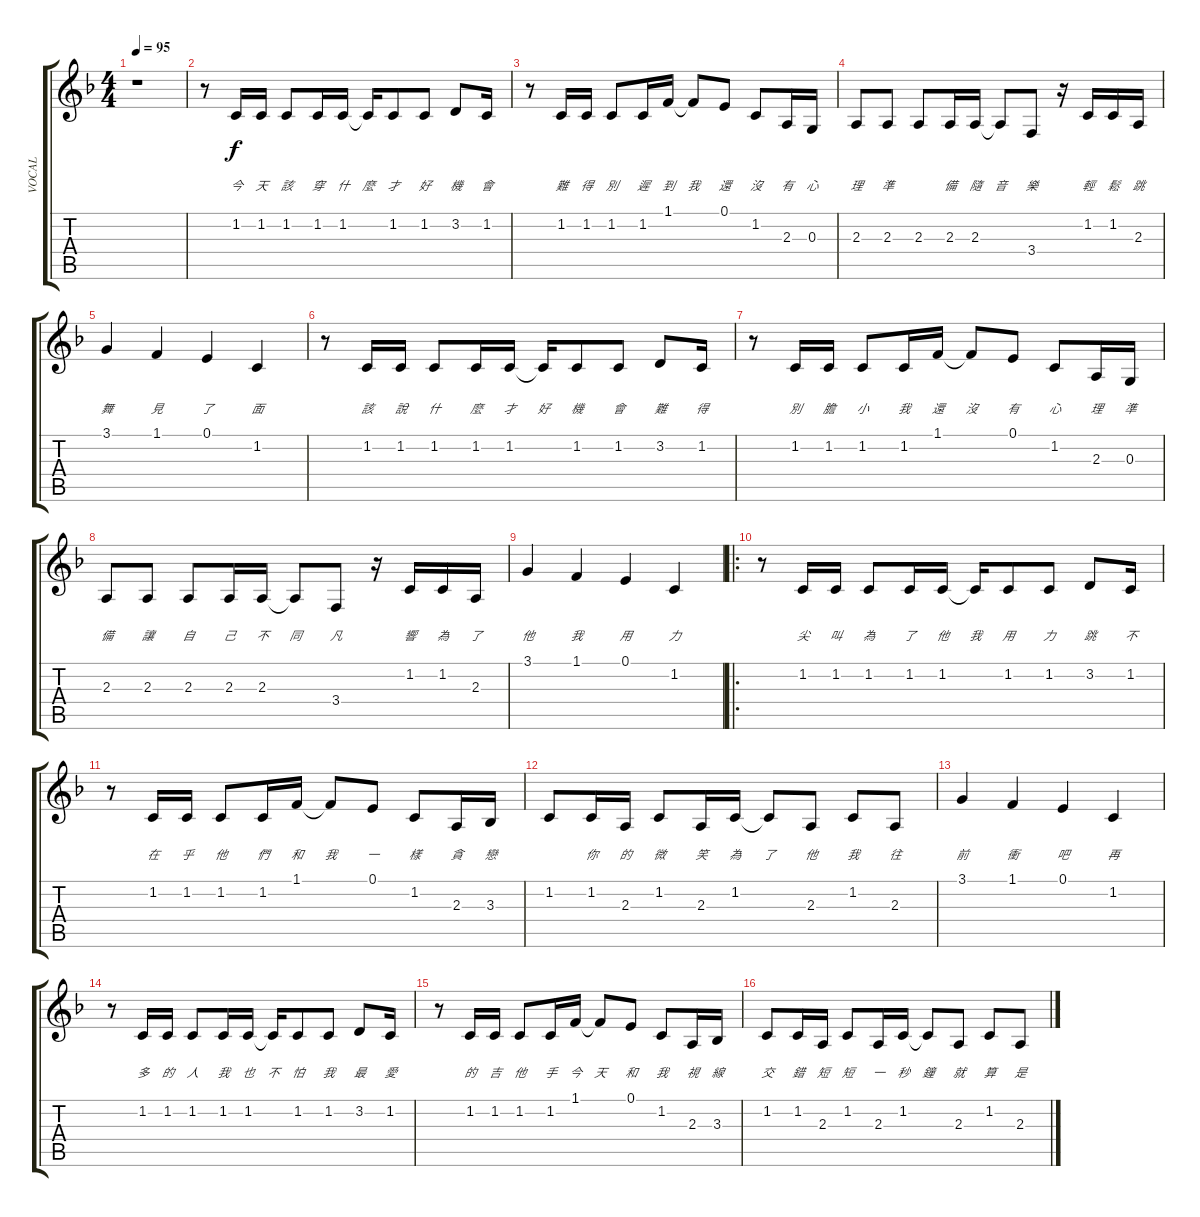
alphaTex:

\track ("VOCAL" "VOCAL") {instrument electricgrandpiano}
\staff {score tabs}
\tuning (E4 B3 G3 D3 A2 E2) {hide}
\ts (4 4)
\tempo 95
\clef g2
\ks f
r.1{dy f instrument electricgrandpiano} |
r.8 1.2.16{lyrics (0 "") lyrics (1 "") lyrics (2 "") lyrics (3 "今") lyrics (4 "")} 1.2.16{lyrics (0 "") lyrics (1 "") lyrics (2 "") lyrics (3 "天") lyrics (4 "")} 1.2.8{lyrics (0 "") lyrics (1 "") lyrics (2 "") lyrics (3 "該") lyrics (4 "")} 1.2.16{lyrics (0 "") lyrics (1 "") lyrics (2 "") lyrics (3 "穿") lyrics (4 "")} 1.2.16{lyrics (0 "") lyrics (1 "") lyrics (2 "") lyrics (3 "什") lyrics (4 "")} 1.2{t}.16{lyrics (0 "") lyrics (1 "") lyrics (2 "") lyrics (3 "麼") lyrics (4 "")} 1.2.8{lyrics (0 "") lyrics (1 "") lyrics (2 "") lyrics (3 "才") lyrics (4 "")} 1.2.8{lyrics (0 "") lyrics (1 "") lyrics (2 "") lyrics (3 "好　") lyrics (4 "")} 3.2.8{lyrics (0 "") lyrics (1 "") lyrics (2 "") lyrics (3 "機") lyrics (4 "")} 1.2.16{lyrics (0 "") lyrics (1 "") lyrics (2 "") lyrics (3 "會") lyrics (4 "")} |
r.8 1.2.16{lyrics (0 "") lyrics (1 "") lyrics (2 "") lyrics (3 "難") lyrics (4 "")} 1.2.16{lyrics (0 "") lyrics (1 "") lyrics (2 "") lyrics (3 "得") lyrics (4 "")} 1.2.8{lyrics (0 "") lyrics (1 "") lyrics (2 "") lyrics (3 "別") lyrics (4 "")} 1.2.16{lyrics (0 "") lyrics (1 "") lyrics (2 "") lyrics (3 "遲") lyrics (4 "")} 1.1.16{lyrics (0 "") lyrics (1 "") lyrics (2 "") lyrics (3 "到") lyrics (4 "")} 1.1{t}.8{lyrics (0 "") lyrics (1 "") lyrics (2 "") lyrics (3 "我") lyrics (4 "")} 0.1.8{lyrics (0 "") lyrics (1 "") lyrics (2 "") lyrics (3 "還") lyrics (4 "")} 1.2.8{lyrics (0 "") lyrics (1 "") lyrics (2 "") lyrics (3 "沒") lyrics (4 "")} 2.3.16{lyrics (0 "") lyrics (1 "") lyrics (2 "") lyrics (3 "有") lyrics (4 "")} 0.3.16{lyrics (0 "") lyrics (1 "") lyrics (2 "") lyrics (3 "心") lyrics (4 "")} |
2.3.8{lyrics (0 "") lyrics (1 "") lyrics (2 "") lyrics (3 "理") lyrics (4 "")} 2.3.8{lyrics (0 "") lyrics (1 "") lyrics (2 "") lyrics (3 "準") lyrics (4 "")} 2.3.8{lyrics (0 "") lyrics (1 "") lyrics (2 "") lyrics (3 "") lyrics (4 "")} 2.3.16{lyrics (0 "") lyrics (1 "") lyrics (2 "") lyrics (3 "備　") lyrics (4 "")} 2.3.16{lyrics (0 "") lyrics (1 "") lyrics (2 "") lyrics (3 "隨") lyrics (4 "")} 2.3{t}.8{lyrics (0 "") lyrics (1 "") lyrics (2 "") lyrics (3 "音") lyrics (4 "")} 3.4.8{lyrics (0 "") lyrics (1 "") lyrics (2 "") lyrics (3 "樂") lyrics (4 "")} r.16 1.2.16{lyrics (0 "") lyrics (1 "") lyrics (2 "") lyrics (3 "輕") lyrics (4 "")} 1.2.16{lyrics (0 "") lyrics (1 "") lyrics (2 "") lyrics (3 "鬆") lyrics (4 "")} 2.3.16{lyrics (0 "") lyrics (1 "") lyrics (2 "") lyrics (3 "跳") lyrics (4 "")} |
3.1.4{lyrics (0 "") lyrics (1 "") lyrics (2 "") lyrics (3 "舞") lyrics (4 "")} 1.1.4{lyrics (0 "") lyrics (1 "") lyrics (2 "") lyrics (3 "見") lyrics (4 "")} 0.1.4{lyrics (0 "") lyrics (1 "") lyrics (2 "") lyrics (3 "了") lyrics (4 "")} 1.2.4{lyrics (0 "") lyrics (1 "") lyrics (2 "") lyrics (3 "面") lyrics (4 "")} |
r.8 1.2.16{lyrics (0 "") lyrics (1 "") lyrics (2 "") lyrics (3 "該") lyrics (4 "")} 1.2.16{lyrics (0 "") lyrics (1 "") lyrics (2 "") lyrics (3 "說") lyrics (4 "")} 1.2.8{lyrics (0 "") lyrics (1 "") lyrics (2 "") lyrics (3 "什") lyrics (4 "")} 1.2.16{lyrics (0 "") lyrics (1 "") lyrics (2 "") lyrics (3 "麼") lyrics (4 "")} 1.2.16{lyrics (0 "") lyrics (1 "") lyrics (2 "") lyrics (3 "才") lyrics (4 "")} 1.2{t}.16{lyrics (0 "") lyrics (1 "") lyrics (2 "") lyrics (3 "好　") lyrics (4 "")} 1.2.8{lyrics (0 "") lyrics (1 "") lyrics (2 "") lyrics (3 "機") lyrics (4 "")} 1.2.8{lyrics (0 "") lyrics (1 "") lyrics (2 "") lyrics (3 "會") lyrics (4 "")} 3.2.8{lyrics (0 "") lyrics (1 "") lyrics (2 "") lyrics (3 "難") lyrics (4 "")} 1.2.16{lyrics (0 "") lyrics (1 "") lyrics (2 "") lyrics (3 "得") lyrics (4 "")} |
r.8 1.2.16{lyrics (0 "") lyrics (1 "") lyrics (2 "") lyrics (3 "別") lyrics (4 "")} 1.2.16{lyrics (0 "") lyrics (1 "") lyrics (2 "") lyrics (3 "膽") lyrics (4 "")} 1.2.8{lyrics (0 "") lyrics (1 "") lyrics (2 "") lyrics (3 "小") lyrics (4 "")} 1.2.16{lyrics (0 "") lyrics (1 "") lyrics (2 "") lyrics (3 "我") lyrics (4 "")} 1.1.16{lyrics (0 "") lyrics (1 "") lyrics (2 "") lyrics (3 "還") lyrics (4 "")} 1.1{t}.8{lyrics (0 "") lyrics (1 "") lyrics (2 "") lyrics (3 "沒") lyrics (4 "")} 0.1.8{lyrics (0 "") lyrics (1 "") lyrics (2 "") lyrics (3 "有") lyrics (4 "")} 1.2.8{lyrics (0 "") lyrics (1 "") lyrics (2 "") lyrics (3 "心") lyrics (4 "")} 2.3.16{lyrics (0 "") lyrics (1 "") lyrics (2 "") lyrics (3 "理") lyrics (4 "")} 0.3.16{lyrics (0 "") lyrics (1 "") lyrics (2 "") lyrics (3 "準") lyrics (4 "")} |
2.3.8{lyrics (0 "") lyrics (1 "") lyrics (2 "") lyrics (3 "備　") lyrics (4 "")} 2.3.8{lyrics (0 "") lyrics (1 "") lyrics (2 "") lyrics (3 "讓") lyrics (4 "")} 2.3.8{lyrics (0 "") lyrics (1 "") lyrics (2 "") lyrics (3 "自") lyrics (4 "")} 2.3.16{lyrics (0 "") lyrics (1 "") lyrics (2 "") lyrics (3 "己") lyrics (4 "")} 2.3.16{lyrics (0 "") lyrics (1 "") lyrics (2 "") lyrics (3 "不") lyrics (4 "")} 2.3{t}.8{lyrics (0 "") lyrics (1 "") lyrics (2 "") lyrics (3 "同") lyrics (4 "")} 3.4.8{lyrics (0 "") lyrics (1 "") lyrics (2 "") lyrics (3 "凡") lyrics (4 "")} r.16 1.2.16{lyrics (0 "") lyrics (1 "") lyrics (2 "") lyrics (3 "響") lyrics (4 "")} 1.2.16{lyrics (0 "") lyrics (1 "") lyrics (2 "") lyrics (3 "為") lyrics (4 "")} 2.3.16{lyrics (0 "") lyrics (1 "") lyrics (2 "") lyrics (3 "了") lyrics (4 "")} |
3.1.4{lyrics (0 "") lyrics (1 "") lyrics (2 "") lyrics (3 "他") lyrics (4 "")} 1.1.4{lyrics (0 "") lyrics (1 "") lyrics (2 "") lyrics (3 "我") lyrics (4 "")} 0.1.4{lyrics (0 "") lyrics (1 "") lyrics (2 "") lyrics (3 "用") lyrics (4 "")} 1.2.4{lyrics (0 "") lyrics (1 "") lyrics (2 "") lyrics (3 "力") lyrics (4 "")} |
\ro
r.8 1.2.16{lyrics (0 "") lyrics (1 "") lyrics (2 "") lyrics (3 "尖") lyrics (4 "")} 1.2.16{lyrics (0 "") lyrics (1 "") lyrics (2 "") lyrics (3 "叫　") lyrics (4 "")} 1.2.8{lyrics (0 "") lyrics (1 "") lyrics (2 "") lyrics (3 "為") lyrics (4 "")} 1.2.16{lyrics (0 "") lyrics (1 "") lyrics (2 "") lyrics (3 "了") lyrics (4 "")} 1.2.16{lyrics (0 "") lyrics (1 "") lyrics (2 "") lyrics (3 "他") lyrics (4 "")} 1.2{t}.16{lyrics (0 "") lyrics (1 "") lyrics (2 "") lyrics (3 "我") lyrics (4 "")} 1.2.8{lyrics (0 "") lyrics (1 "") lyrics (2 "") lyrics (3 "用") lyrics (4 "")} 1.2.8{lyrics (0 "") lyrics (1 "") lyrics (2 "") lyrics (3 "力") lyrics (4 "")} 3.2.8{lyrics (0 "") lyrics (1 "") lyrics (2 "") lyrics (3 "跳") lyrics (4 "")} 1.2.16{lyrics (0 "") lyrics (1 "") lyrics (2 "") lyrics (3 "不") lyrics (4 "")} |
r.8 1.2.16{lyrics (0 "") lyrics (1 "") lyrics (2 "") lyrics (3 "在") lyrics (4 "")} 1.2.16{lyrics (0 "") lyrics (1 "") lyrics (2 "") lyrics (3 "乎") lyrics (4 "")} 1.2.8{lyrics (0 "") lyrics (1 "") lyrics (2 "") lyrics (3 "他") lyrics (4 "")} 1.2.16{lyrics (0 "") lyrics (1 "") lyrics (2 "") lyrics (3 "們") lyrics (4 "")} 1.1.16{lyrics (0 "") lyrics (1 "") lyrics (2 "") lyrics (3 "和") lyrics (4 "")} 1.1{t}.8{lyrics (0 "") lyrics (1 "") lyrics (2 "") lyrics (3 "我") lyrics (4 "")} 0.1.8{lyrics (0 "") lyrics (1 "") lyrics (2 "") lyrics (3 "一") lyrics (4 "")} 1.2.8{lyrics (0 "") lyrics (1 "") lyrics (2 "") lyrics (3 "樣") lyrics (4 "")} 2.3.16{lyrics (0 "") lyrics (1 "") lyrics (2 "") lyrics (3 "貪") lyrics (4 "")} 3.3.16{lyrics (0 "") lyrics (1 "") lyrics (2 "") lyrics (3 "戀") lyrics (4 "")} |
1.2.8{lyrics (0 "") lyrics (1 "") lyrics (2 "") lyrics (3 "") lyrics (4 "")} 1.2.16{lyrics (0 "") lyrics (1 "") lyrics (2 "") lyrics (3 "你") lyrics (4 "")} 2.3.16{lyrics (0 "") lyrics (1 "") lyrics (2 "") lyrics (3 "的") lyrics (4 "")} 1.2.8{lyrics (0 "") lyrics (1 "") lyrics (2 "") lyrics (3 "微") lyrics (4 "")} 2.3.16{lyrics (0 "") lyrics (1 "") lyrics (2 "") lyrics (3 "笑") lyrics (4 "")} 1.2.16{lyrics (0 "") lyrics (1 "") lyrics (2 "") lyrics (3 "為") lyrics (4 "")} 1.2{t}.8{lyrics (0 "") lyrics (1 "") lyrics (2 "") lyrics (3 "了") lyrics (4 "")} 2.3.8{lyrics (0 "") lyrics (1 "") lyrics (2 "") lyrics (3 "他") lyrics (4 "")} 1.2.8{lyrics (0 "") lyrics (1 "") lyrics (2 "") lyrics (3 "我") lyrics (4 "")} 2.3.8{lyrics (0 "") lyrics (1 "") lyrics (2 "") lyrics (3 "往") lyrics (4 "")} |
3.1.4{lyrics (0 "") lyrics (1 "") lyrics (2 "") lyrics (3 "前") lyrics (4 "")} 1.1.4{lyrics (0 "") lyrics (1 "") lyrics (2 "") lyrics (3 "衝") lyrics (4 "")} 0.1.4{lyrics (0 "") lyrics (1 "") lyrics (2 "") lyrics (3 "吧　") lyrics (4 "")} 1.2.4{lyrics (0 "") lyrics (1 "") lyrics (2 "") lyrics (3 "再") lyrics (4 "")} |
r.8 1.2.16{lyrics (0 "") lyrics (1 "") lyrics (2 "") lyrics (3 "多") lyrics (4 "")} 1.2.16{lyrics (0 "") lyrics (1 "") lyrics (2 "") lyrics (3 "的") lyrics (4 "")} 1.2.8{lyrics (0 "") lyrics (1 "") lyrics (2 "") lyrics (3 "人") lyrics (4 "")} 1.2.16{lyrics (0 "") lyrics (1 "") lyrics (2 "") lyrics (3 "我") lyrics (4 "")} 1.2.16{lyrics (0 "") lyrics (1 "") lyrics (2 "") lyrics (3 "也") lyrics (4 "")} 1.2{t}.16{lyrics (0 "") lyrics (1 "") lyrics (2 "") lyrics (3 "不") lyrics (4 "")} 1.2.8{lyrics (0 "") lyrics (1 "") lyrics (2 "") lyrics (3 "怕") lyrics (4 "")} 1.2.8{lyrics (0 "") lyrics (1 "") lyrics (2 "") lyrics (3 "我") lyrics (4 "")} 3.2.8{lyrics (0 "") lyrics (1 "") lyrics (2 "") lyrics (3 "最") lyrics (4 "")} 1.2.16{lyrics (0 "") lyrics (1 "") lyrics (2 "") lyrics (3 "愛") lyrics (4 "")} |
r.8 1.2.16{lyrics (0 "") lyrics (1 "") lyrics (2 "") lyrics (3 "的") lyrics (4 "")} 1.2.16{lyrics (0 "") lyrics (1 "") lyrics (2 "") lyrics (3 "吉") lyrics (4 "")} 1.2.8{lyrics (0 "") lyrics (1 "") lyrics (2 "") lyrics (3 "他") lyrics (4 "")} 1.2.16{lyrics (0 "") lyrics (1 "") lyrics (2 "") lyrics (3 "手") lyrics (4 "")} 1.1.16{lyrics (0 "") lyrics (1 "") lyrics (2 "") lyrics (3 "今") lyrics (4 "")} 1.1{t}.8{lyrics (0 "") lyrics (1 "") lyrics (2 "") lyrics (3 "天") lyrics (4 "")} 0.1.8{lyrics (0 "") lyrics (1 "") lyrics (2 "") lyrics (3 "和") lyrics (4 "")} 1.2.8{lyrics (0 "") lyrics (1 "") lyrics (2 "") lyrics (3 "我　") lyrics (4 "")} 2.3.16{lyrics (0 "") lyrics (1 "") lyrics (2 "") lyrics (3 "視") lyrics (4 "")} 3.3.16{lyrics (0 "") lyrics (1 "") lyrics (2 "") lyrics (3 "線") lyrics (4 "")} |
1.2.8{lyrics (0 "") lyrics (1 "") lyrics (2 "") lyrics (3 "交") lyrics (4 "")} 1.2.16{lyrics (0 "") lyrics (1 "") lyrics (2 "") lyrics (3 "錯") lyrics (4 "")} 2.3.16{lyrics (0 "") lyrics (1 "") lyrics (2 "") lyrics (3 "短") lyrics (4 "")} 1.2.8{lyrics (0 "") lyrics (1 "") lyrics (2 "") lyrics (3 "短") lyrics (4 "")} 2.3.16{lyrics (0 "") lyrics (1 "") lyrics (2 "") lyrics (3 "一") lyrics (4 "")} 1.2.16{lyrics (0 "") lyrics (1 "") lyrics (2 "") lyrics (3 "秒") lyrics (4 "")} 1.2{t}.8{lyrics (0 "") lyrics (1 "") lyrics (2 "") lyrics (3 "鐘　") lyrics (4 "")} 2.3.8{lyrics (0 "") lyrics (1 "") lyrics (2 "") lyrics (3 "就") lyrics (4 "")} 1.2.8{lyrics (0 "") lyrics (1 "") lyrics (2 "") lyrics (3 "算") lyrics (4 "")} 2.3.8{lyrics (0 "") lyrics (1 "") lyrics (2 "") lyrics (3 "是") lyrics (4 "")}
